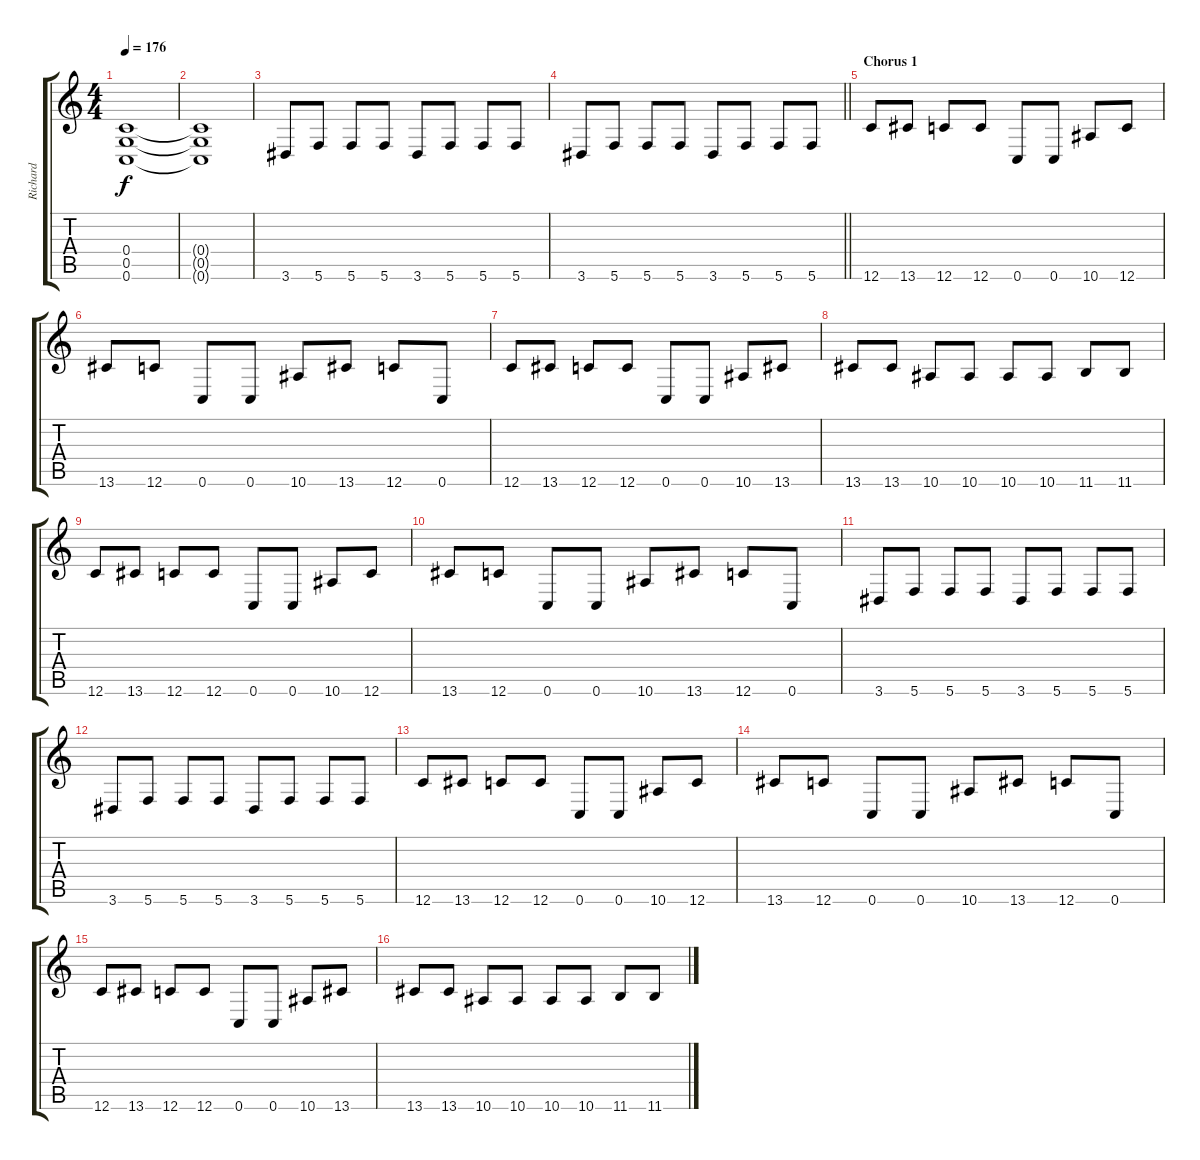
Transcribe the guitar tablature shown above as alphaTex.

\track ("Richard" "Richard") {instrument distortionguitar}
\staff {score tabs}
\tuning (D4 A3 F3 C3 G2 C2) {hide}
\ts (4 4)
\tempo 176
\clef g2
\ks c
(0.4 0.5 0.6).1{dy f} |
(0.4{t} 0.5{t} 0.6{t}).1 |
3.6.8 5.6.8 5.6.8 5.6.8 3.6.8 5.6.8 5.6.8 5.6.8 |
\barLineRight lightlight
3.6.8 5.6.8 5.6.8 5.6.8 3.6.8 5.6.8 5.6.8 5.6.8 |
\section ("" "Chorus 1")
12.6.8 13.6.8 12.6.8 12.6.8 0.6.8 0.6.8 10.6.8 12.6.8 |
13.6.8 12.6.8 0.6.8 0.6.8 10.6.8 13.6.8 12.6.8 0.6.8 |
12.6.8 13.6.8 12.6.8 12.6.8 0.6.8 0.6.8 10.6.8 13.6.8 |
13.6.8 13.6.8 10.6.8 10.6.8 10.6.8 10.6.8 11.6.8 11.6.8 |
12.6.8 13.6.8 12.6.8 12.6.8 0.6.8 0.6.8 10.6.8 12.6.8 |
13.6.8 12.6.8 0.6.8 0.6.8 10.6.8 13.6.8 12.6.8 0.6.8 |
3.6.8 5.6.8 5.6.8 5.6.8 3.6.8 5.6.8 5.6.8 5.6.8 |
3.6.8 5.6.8 5.6.8 5.6.8 3.6.8 5.6.8 5.6.8 5.6.8 |
12.6.8 13.6.8 12.6.8 12.6.8 0.6.8 0.6.8 10.6.8 12.6.8 |
13.6.8 12.6.8 0.6.8 0.6.8 10.6.8 13.6.8 12.6.8 0.6.8 |
12.6.8 13.6.8 12.6.8 12.6.8 0.6.8 0.6.8 10.6.8 13.6.8 |
13.6.8 13.6.8 10.6.8 10.6.8 10.6.8 10.6.8 11.6.8 11.6.8
